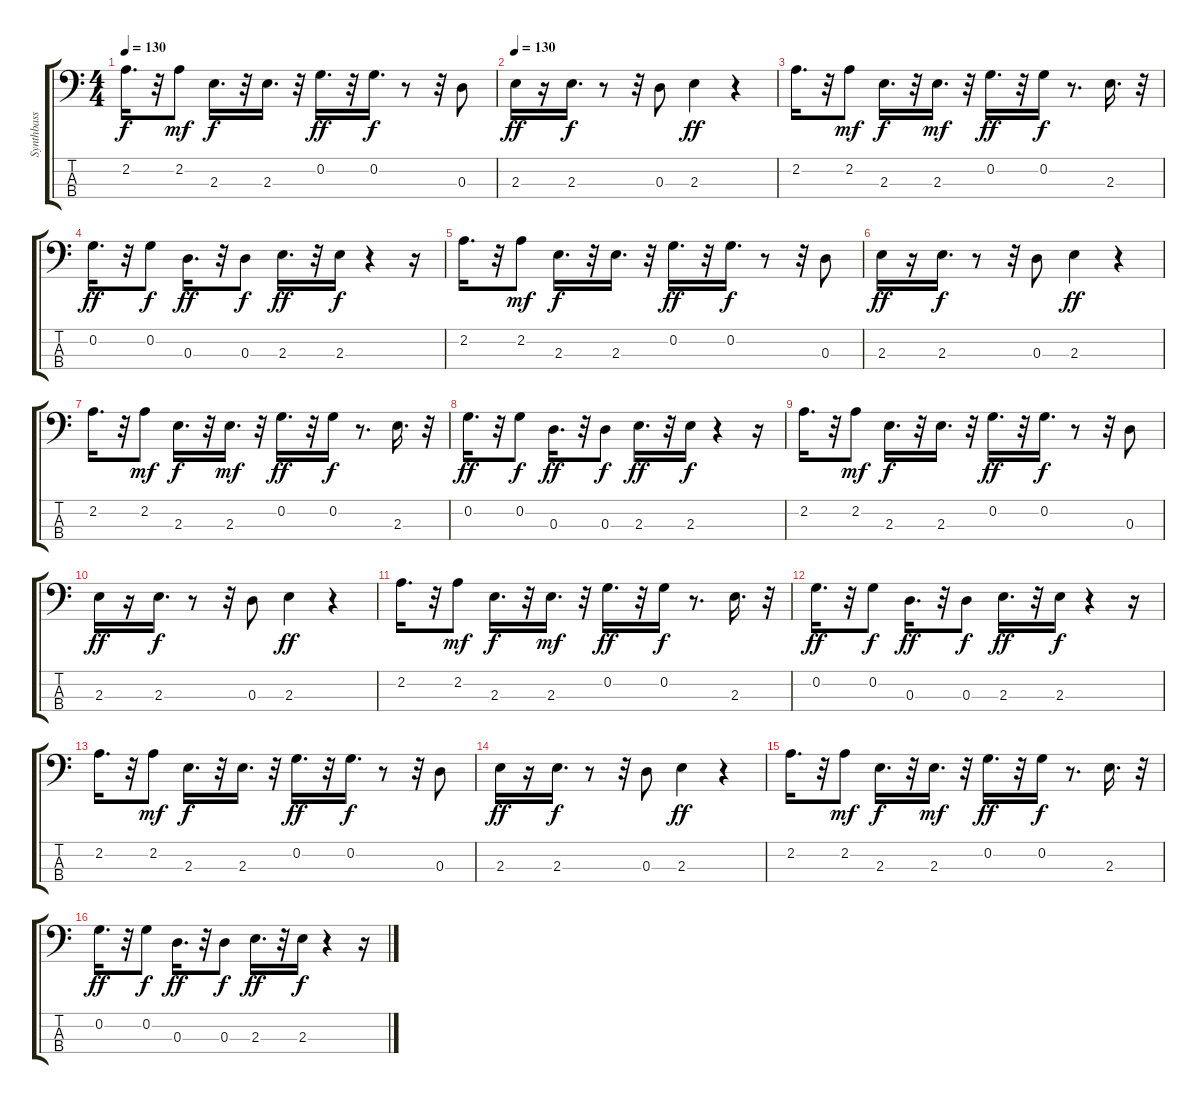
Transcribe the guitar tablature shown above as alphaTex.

\track ("Synthbass" "Synthbass") {instrument synthbass1}
\staff {score tabs}
\tuning (C-1 G2 D2 A1) {hide}
\ts (4 4)
\tempo 130
\clef f4
\ks c
2.2.16{d dy f} r.32 2.2.8{dy mf} 2.3.16{d dy f} r.32 2.3.16{d} r.32 0.2.16{d dy ff} r.32 0.2.16{d dy f} r.8 r.32 0.3.8 |
\tempo 130
2.3.16{dy ff} r.16 2.3.16{d dy f} r.8 r.32 0.3.8 2.3.4{dy ff} r.4 |
2.2.16{d} r.32 2.2.8{dy mf} 2.3.16{d dy f} r.32 2.3.16{d dy mf} r.32 0.2.16{d dy ff} r.32 0.2.16{dy f} r.8{d} 2.3.16{d} r.32 |
0.2.16{d dy ff} r.32 0.2.8{dy f} 0.3.16{d dy ff} r.32 0.3.8{dy f} 2.3.16{d dy ff} r.32 2.3.16{dy f} r.4 r.16 |
2.2.16{d} r.32 2.2.8{dy mf} 2.3.16{d dy f} r.32 2.3.16{d} r.32 0.2.16{d dy ff} r.32 0.2.16{d dy f} r.8 r.32 0.3.8 |
2.3.16{dy ff} r.16 2.3.16{d dy f} r.8 r.32 0.3.8 2.3.4{dy ff} r.4 |
2.2.16{d} r.32 2.2.8{dy mf} 2.3.16{d dy f} r.32 2.3.16{d dy mf} r.32 0.2.16{d dy ff} r.32 0.2.16{dy f} r.8{d} 2.3.16{d} r.32 |
0.2.16{d dy ff} r.32 0.2.8{dy f} 0.3.16{d dy ff} r.32 0.3.8{dy f} 2.3.16{d dy ff} r.32 2.3.16{dy f} r.4 r.16 |
2.2.16{d} r.32 2.2.8{dy mf} 2.3.16{d dy f} r.32 2.3.16{d} r.32 0.2.16{d dy ff} r.32 0.2.16{d dy f} r.8 r.32 0.3.8 |
2.3.16{dy ff} r.16 2.3.16{d dy f} r.8 r.32 0.3.8 2.3.4{dy ff} r.4 |
2.2.16{d} r.32 2.2.8{dy mf} 2.3.16{d dy f} r.32 2.3.16{d dy mf} r.32 0.2.16{d dy ff} r.32 0.2.16{dy f} r.8{d} 2.3.16{d} r.32 |
0.2.16{d dy ff} r.32 0.2.8{dy f} 0.3.16{d dy ff} r.32 0.3.8{dy f} 2.3.16{d dy ff} r.32 2.3.16{dy f} r.4 r.16 |
2.2.16{d} r.32 2.2.8{dy mf} 2.3.16{d dy f} r.32 2.3.16{d} r.32 0.2.16{d dy ff} r.32 0.2.16{d dy f} r.8 r.32 0.3.8 |
2.3.16{dy ff} r.16 2.3.16{d dy f} r.8 r.32 0.3.8 2.3.4{dy ff} r.4 |
2.2.16{d} r.32 2.2.8{dy mf} 2.3.16{d dy f} r.32 2.3.16{d dy mf} r.32 0.2.16{d dy ff} r.32 0.2.16{dy f} r.8{d} 2.3.16{d} r.32 |
0.2.16{d dy ff} r.32 0.2.8{dy f} 0.3.16{d dy ff} r.32 0.3.8{dy f} 2.3.16{d dy ff} r.32 2.3.16{dy f} r.4 r.16
